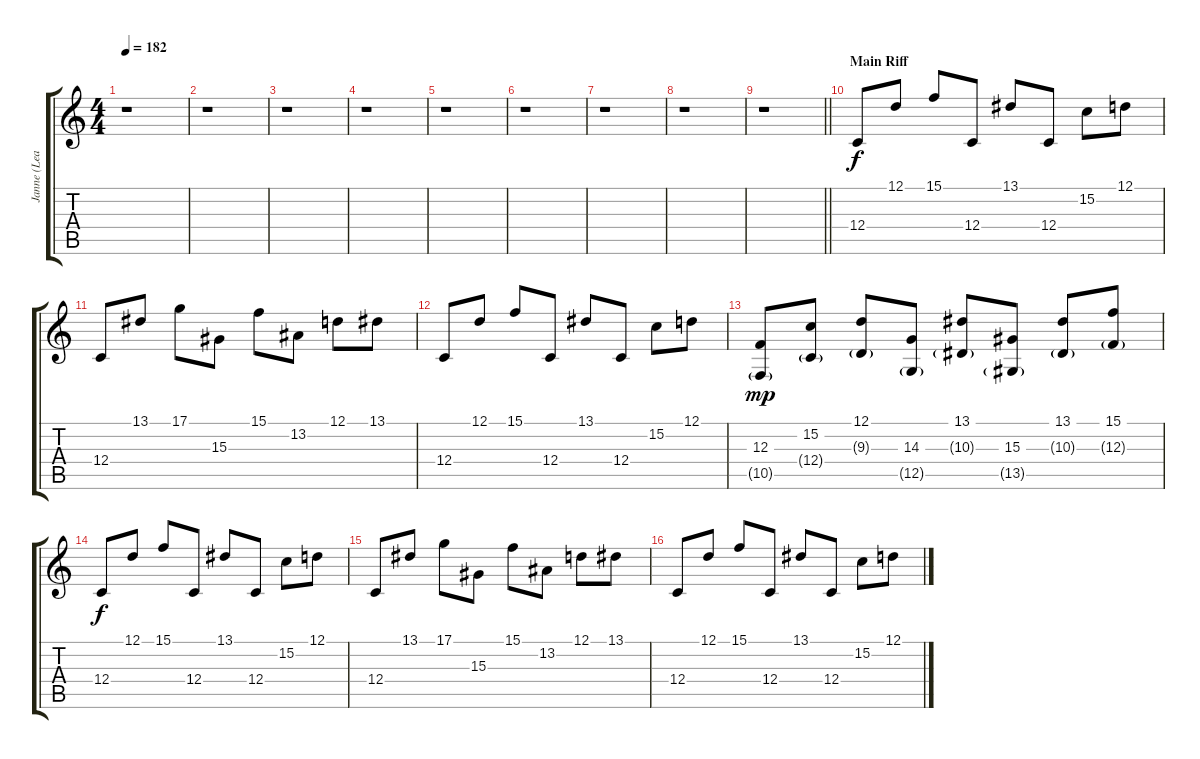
\track ("Janne (Lead II)" "Janne (Lea") {instrument synthstrings2}
\staff {score tabs}
\tuning (D4 A3 F3 C3 G2 D2) {hide}
\ts (4 4)
\tempo 182
\clef g2
\ks c
r.1{dy ff} |
r.1 |
r.1 |
r.1 |
r.1 |
r.1 |
r.1 |
r.1 |
\barLineRight lightlight
r.1 |
\section ("" "Main Riff")
12.4.8{dy f volume 12 instrument stringensemble1} 12.1.8 15.1.8 12.4.8 13.1.8 12.4.8 15.2.8 12.1.8 |
12.4.8 13.1.8 17.1.8 15.3.8 15.1.8 13.2.8 12.1.8 13.1.8 |
12.4.8 12.1.8 15.1.8 12.4.8 13.1.8 12.4.8 15.2.8 12.1.8 |
(12.3 10.5{g}).8{dy mp volume 11 instrument synthstrings2} (15.2 12.4{g}).8 (12.1 9.3{g}).8 (14.3 12.5{g}).8 (13.1 10.3{g}).8 (15.3 13.5{g}).8 (13.1 10.3{g}).8 (15.1 12.3{g}).8 |
12.4.8{dy f volume 13 instrument stringensemble1} 12.1.8 15.1.8 12.4.8 13.1.8 12.4.8 15.2.8 12.1.8 |
12.4.8 13.1.8 17.1.8 15.3.8 15.1.8 13.2.8 12.1.8 13.1.8 |
12.4.8 12.1.8 15.1.8 12.4.8 13.1.8 12.4.8 15.2.8 12.1.8
